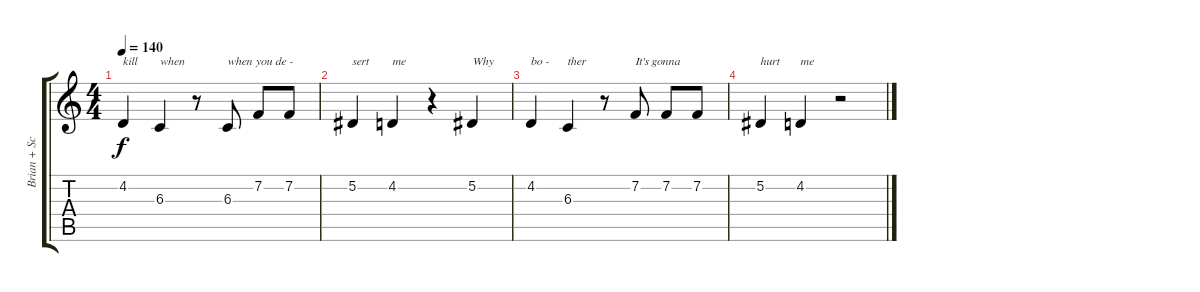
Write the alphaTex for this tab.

\track ("Brian + Scott - Vocals" "Brian + Sc") {instrument lead1square}
\staff {score tabs}
\tuning (Eb4 Bb3 Gb3 Db3 Ab2 Eb2) {hide}
\ts (4 4)
\tempo 140
\clef g2
\ks c
4.2.4{txt "kill" dy f} 6.3.4{txt "when"} r.8 6.3.8{txt "when you de -"} 7.2.8 7.2.8 |
5.2.4{txt "sert"} 4.2.4{txt "me"} r.4 5.2.4{txt "Why"} |
4.2.4{txt "bo -"} 6.3.4{txt "ther"} r.8 7.2.8{txt "It's gonna"} 7.2.8 7.2.8 |
5.2.4{txt "hurt"} 4.2.4{txt "me"} r.2
